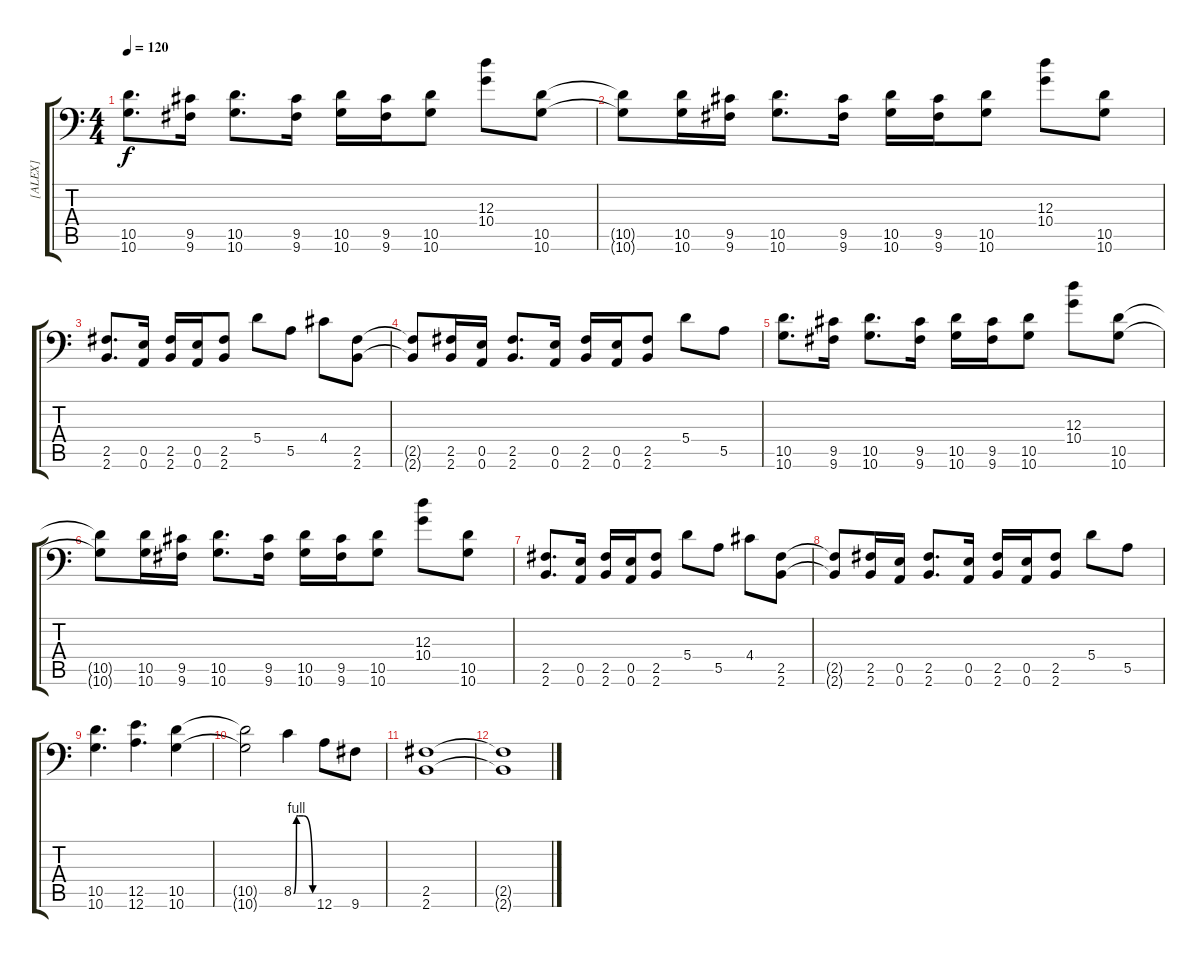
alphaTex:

\track ("[ALEX]" "[ALEX]") {instrument distortionguitar}
\staff {score tabs}
\tuning (B3 Gb3 D3 A2 E2 A1) {hide}
\ts (4 4)
\tempo 120
\clef f4
\ks c
(10.5 10.6).8{d dy f} (9.5 9.6).16 (10.5 10.6).8{d} (9.5 9.6).16 (10.5 10.6).16 (9.5 9.6).16 (10.5 10.6).8 (12.3 10.4).8 (10.5 10.6).8 |
(10.5{t} 10.6{t}).8 (10.5 10.6).16 (9.5 9.6).16 (10.5 10.6).8{d} (9.5 9.6).16 (10.5 10.6).16 (9.5 9.6).16 (10.5 10.6).8 (12.3 10.4).8 (10.5 10.6).8 |
(2.5 2.6).8{d} (0.5 0.6).16 (2.5 2.6).16 (0.5 0.6).16 (2.5 2.6).8 5.4.8 5.5.8 4.4.8 (2.5 2.6).8 |
(2.5{t} 2.6{t}).8 (2.5 2.6).16 (0.5 0.6).16 (2.5 2.6).8{d} (0.5 0.6).16 (2.5 2.6).16 (0.5 0.6).16 (2.5 2.6).8 5.4.8 5.5.8 |
(10.5 10.6).8{d} (9.5 9.6).16 (10.5 10.6).8{d} (9.5 9.6).16 (10.5 10.6).16 (9.5 9.6).16 (10.5 10.6).8 (12.3 10.4).8 (10.5 10.6).8 |
(10.5{t} 10.6{t}).8 (10.5 10.6).16 (9.5 9.6).16 (10.5 10.6).8{d} (9.5 9.6).16 (10.5 10.6).16 (9.5 9.6).16 (10.5 10.6).8 (12.3 10.4).8 (10.5 10.6).8 |
(2.5 2.6).8{d} (0.5 0.6).16 (2.5 2.6).16 (0.5 0.6).16 (2.5 2.6).8 5.4.8 5.5.8 4.4.8 (2.5 2.6).8 |
(2.5{t} 2.6{t}).8 (2.5 2.6).16 (0.5 0.6).16 (2.5 2.6).8{d} (0.5 0.6).16 (2.5 2.6).16 (0.5 0.6).16 (2.5 2.6).8 5.4.8 5.5.8 |
(10.5 10.6).4{d} (12.5 12.6).4{d} (10.5 10.6).4 |
(10.5{t} 10.6{t}).2 8.5{be (custom 0 0 9 4 15 4 30 4 60 0)}.4 12.6.8 9.6.8 |
(2.5 2.6).1{volume 8} |
(2.5{t} 2.6{t}).1
